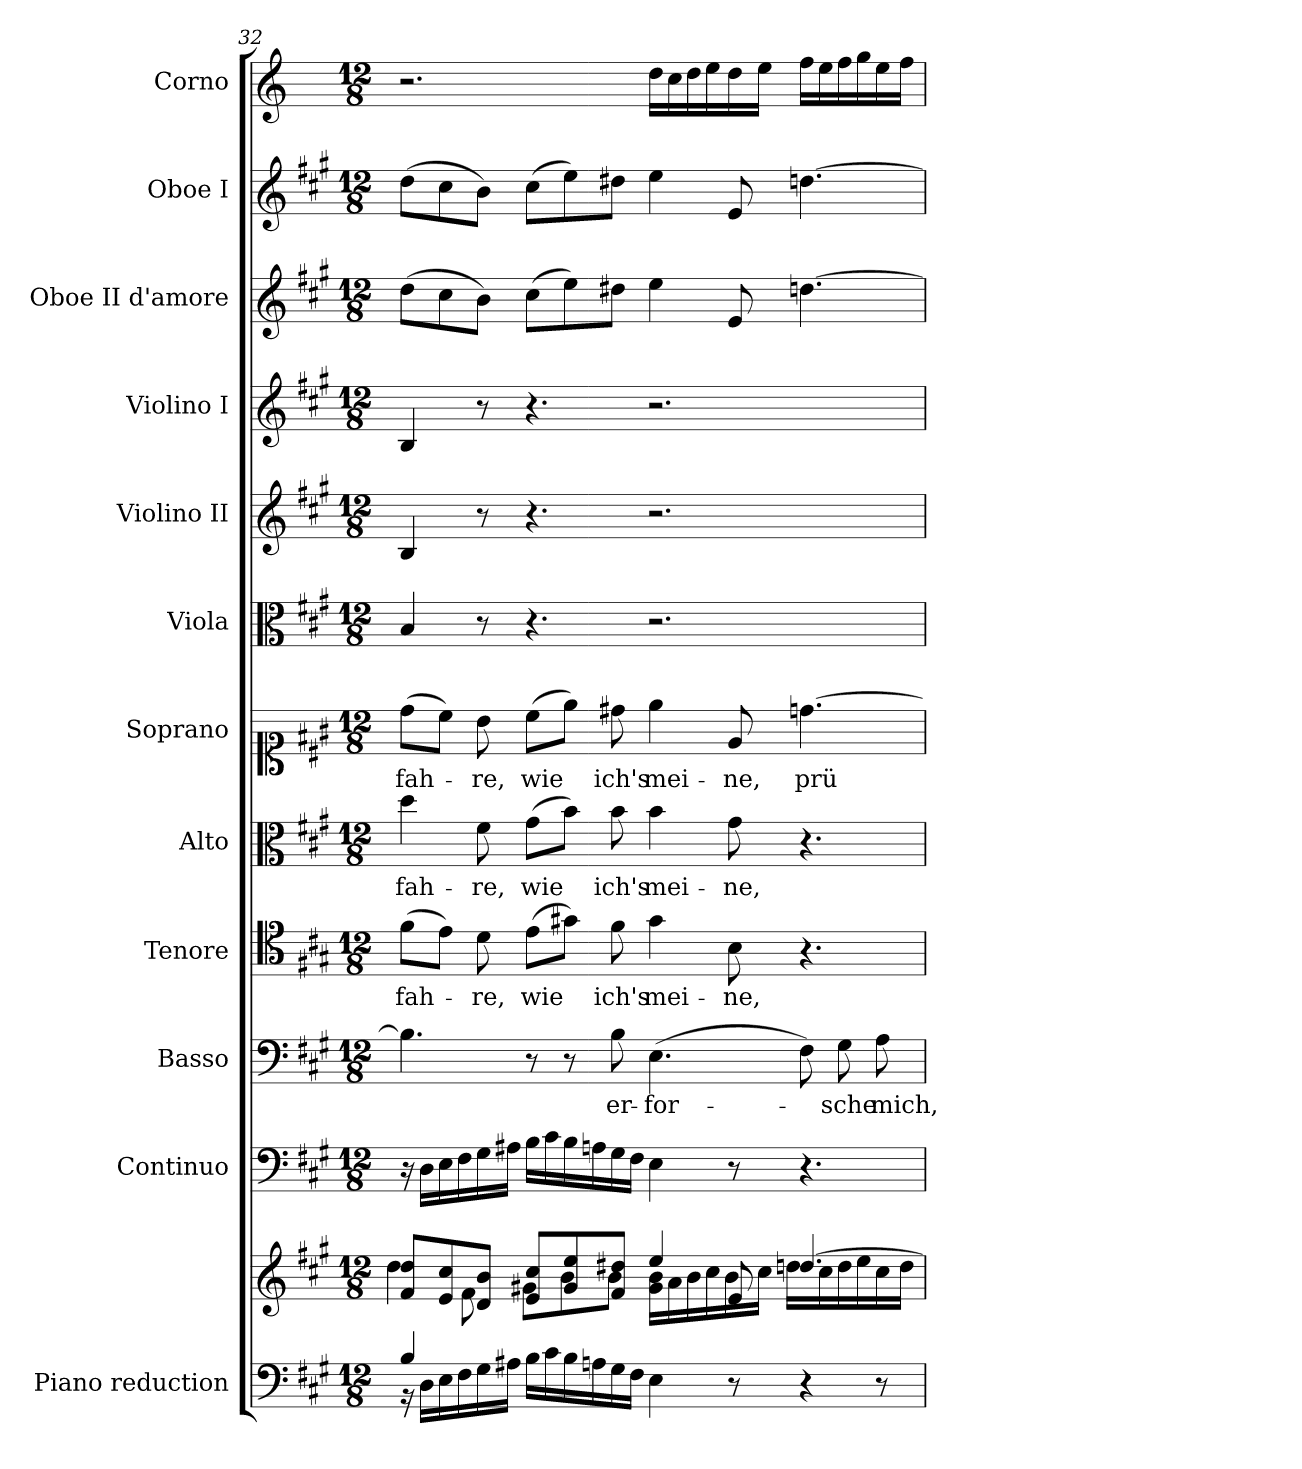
**kern	**kern	**kern	**kern	**text	**kern	**text	**kern	**text	**kern	**text	**kern	**kern	**kern	**kern	**kern	**kern
*part12	*part12	*part11	*part10	*part10	*part9	*part9	*part8	*part8	*part7	*part7	*part6	*part5	*part4	*part3	*part2	*part1
*staff13	*staff12	*staff11	*staff10	*staff10	*staff9	*staff9	*staff8	*staff8	*staff7	*staff7	*staff6	*staff5	*staff4	*staff3	*staff2	*staff1
*I"Piano reduction	*	*I"Continuo	*I"Basso	*	*I"Tenore	*	*I"Alto	*	*I"Soprano	*	*I"Viola	*I"Violino II	*I"Violino I	*I"Oboe II d'amore	*I"Oboe I	*I"Corno
*I'Pno	*	*	*	*	*	*	*	*	*	*	*I'Vla	*I'Vln	*I'Vln	*I'Ob	*I'Ob	*
*clefF4	*clefG2	*clefF4	*clefF4	*	*clefC4	*	*clefC3	*	*clefC1	*	*clefC3	*clefG2	*clefG2	*clefG2	*clefG2	*clefG2
*	*	*	*	*	*	*	*	*	*	*	*	*	*	*	*	*ITrd2c3
*k[f#c#g#]	*k[f#c#g#]	*k[f#c#g#]	*k[f#c#g#]	*	*k[f#c#g#]	*	*k[f#c#g#]	*	*k[f#c#g#]	*	*k[f#c#g#]	*k[f#c#g#]	*k[f#c#g#]	*k[f#c#g#]	*k[f#c#g#]	*k[f#c#g#]
*M12/8	*M12/8	*M12/8	*M12/8	*	*M12/8	*	*M12/8	*	*M12/8	*	*M12/8	*M12/8	*M12/8	*M12/8	*M12/8	*M12/8
=32	=32	=32	=32	=32	=32	=32	=32	=32	=32	=32	=32	=32	=32	=32	=32	=32
*^	*^	*	*	*	*	*	*	*	*	*	*	*	*	*	*	*
!	!	!	!	!	!	!	!	!LO:LY:b	!	!LO:LY:b	!	!LO:LY:b	!	!	!	!	!	!
4B/	16r	8f#/ 8dd/L	4dd\	16r	4.B\]	.	(>8f#\L	-fah-	4dd\	-fah-	(>8dd\L	-fah-	4B/	4B/	4B/	(>8dd\L	(>8dd\L	2.r
.	16D\LL	.	.	16D\LL	.	.	.	.	.	.	.	.	.	.	.	.	.	.
.	16E\	8e/ 8cc#/	.	16E\	.	.	8e\J)	.	.	.	8cc#\J)	.	.	.	.	8cc#\	8cc#\	.
.	16F#\	.	.	16F#\	.	.	.	.	.	.	.	.	.	.	.	.	.	.
!	!	!	!	!	!	!	!	!LO:LY:b	!	!LO:LY:b	!	!LO:LY:b	!	!	!	!	!	!
8ryy	16G#\	8d/ 8b/J	8f#\	16G#\	.	.	8d\	-re,	8f#\	-re,	8b\	-re,	8r	8r	8r	8b\J)	8b\J)	.
.	16A#X\JJ	.	.	16A#X\JJ	.	.	.	.	.	.	.	.	.	.	.	.	.	.
!	!	!	!	!	!	!	!	!LO:LY:b	!	!LO:LY:b	!	!LO:LY:b	!	!	!	!	!	!
4.ryy	16B\LL	8e/ 8cc#/L	8g#X\L	16B\LL	8r	.	(>8e\L	wie	(>8g#\L	wie	(>8cc#\L	wie	4.r	4.r	4.r	(>8cc#\L	(>8cc#\L	.
.	16c#\	.	.	16c#\	.	.	.	.	.	.	.	.	.	.	.	.	.	.
.	16B\	8g#/ 8ee/	8b\	16B\	8r	.	8g#X\J)	.	8b\J)	.	8ee\J)	.	.	.	.	8ee\)	8ee\)	.
.	16An\	.	.	16An\	.	.	.	.	.	.	.	.	.	.	.	.	.	.
!	!	!	!	!	!	!LO:LY:b	!	!LO:LY:b	!	!LO:LY:b	!	!LO:LY:b	!	!	!	!	!	!
.	16G#\	8f#/ 8dd#X/J	8b\J	16G#\	8B\	er-	8f#\	ich's	8b\	ich's	8dd#X\	ich's	.	.	.	8dd#X\J	8dd#X\J	.
.	16F#\JJ	.	.	16F#\JJ	.	.	.	.	.	.	.	.	.	.	.	.	.	.
!	!	!	!	!	!	!LO:LY:b	!	!LO:LY:b	!	!LO:LY:b	!	!LO:LY:b	!	!	!	!	!	!
4E\	2.ryy	4ee/	16g#\ 16b\LL	4E\	(>4.E\	-for-	4g#\	mei-	4b\	mei-	4ee\	mei-	2.r	2.r	2.r	4ee\	4ee\	16b\LL
.	.	.	16a\	.	.	.	.	.	.	.	.	.	.	.	.	.	.	16a\
.	.	.	16b\	.	.	.	.	.	.	.	.	.	.	.	.	.	.	16b\
.	.	.	16cc#\	.	.	.	.	.	.	.	.	.	.	.	.	.	.	16cc#\
!	!	!	!	!	!	!	!	!LO:LY:b	!	!LO:LY:b	!	!LO:LY:b	!	!	!	!	!	!
8r	.	8e/	16b\	8r	.	.	8B\	-ne,	8g#\	-ne,	8e/	-ne,	.	.	.	8e/	8e/	16b\
.	.	.	16cc#\JJ	.	.	.	.	.	.	.	.	.	.	.	.	.	.	16cc#\JJ
!	!	!	!	!	!	!	!	!	!	!	!	!LO:LY:b	!	!	!	!	!	!
4r	.	[4.ddn/	16dd\LL	4.r	8F#\)	.	4.r	.	4.r	.	[4.ddn\	prü-	.	.	.	[4.ddn\	[4.ddn\	16dd\LL
.	.	.	16cc#\	.	.	.	.	.	.	.	.	.	.	.	.	.	.	16cc#\
!	!	!	!	!	!	!LO:LY:b	!	!	!	!	!	!	!	!	!	!	!	!
.	.	.	16dd\	.	8G#\	-sche	.	.	.	.	.	.	.	.	.	.	.	16dd\
.	.	.	16ee\	.	.	.	.	.	.	.	.	.	.	.	.	.	.	16ee\
!	!	!	!	!	!	!LO:LY:b	!	!	!	!	!	!	!	!	!	!	!	!
8r	.	.	16cc#\	.	8A\	mich,	.	.	.	.	.	.	.	.	.	.	.	16cc#\
.	.	.	16dd\JJ	.	.	.	.	.	.	.	.	.	.	.	.	.	.	16dd\JJ
*v	*v	*	*	*	*	*	*	*	*	*	*	*	*	*	*	*	*	*
*	*v	*v	*	*	*	*	*	*	*	*	*	*	*	*	*	*	*
=	=	=	=	=	=	=	=	=	=	=	=	=	=	=	=	=
*-	*-	*-	*-	*-	*-	*-	*-	*-	*-	*-	*-	*-	*-	*-	*-	*-
